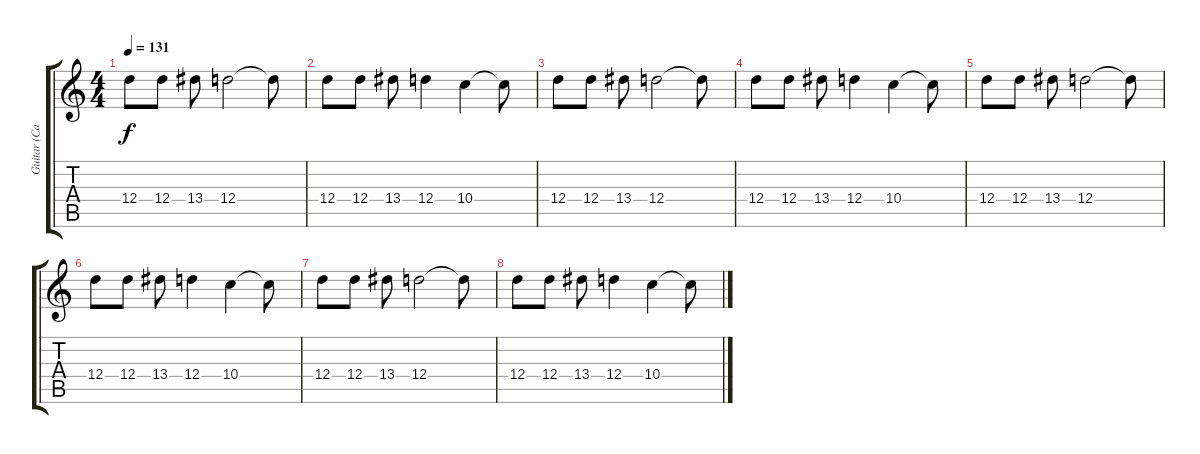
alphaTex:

\track ("Guitar (Captain Poon)" "Guitar (Ca") {instrument acousticguitarnylon}
\staff {score tabs}
\tuning (E4 B3 G3 D3 A2 E2) {hide}
\ts (4 4)
\tempo 131
\clef g2
\ks c
12.4.8{dy f} 12.4.8 13.4.8 12.4.2 12.4{t}.8 |
12.4.8 12.4.8 13.4.8 12.4.4 10.4.4 10.4{t}.8 |
12.4.8 12.4.8 13.4.8 12.4.2 12.4{t}.8 |
12.4.8 12.4.8 13.4.8 12.4.4 10.4.4 10.4{t}.8 |
12.4.8 12.4.8 13.4.8 12.4.2 12.4{t}.8 |
12.4.8 12.4.8 13.4.8 12.4.4 10.4.4 10.4{t}.8 |
12.4.8 12.4.8 13.4.8 12.4.2 12.4{t}.8 |
12.4.8 12.4.8 13.4.8 12.4.4 10.4.4 10.4{t}.8
